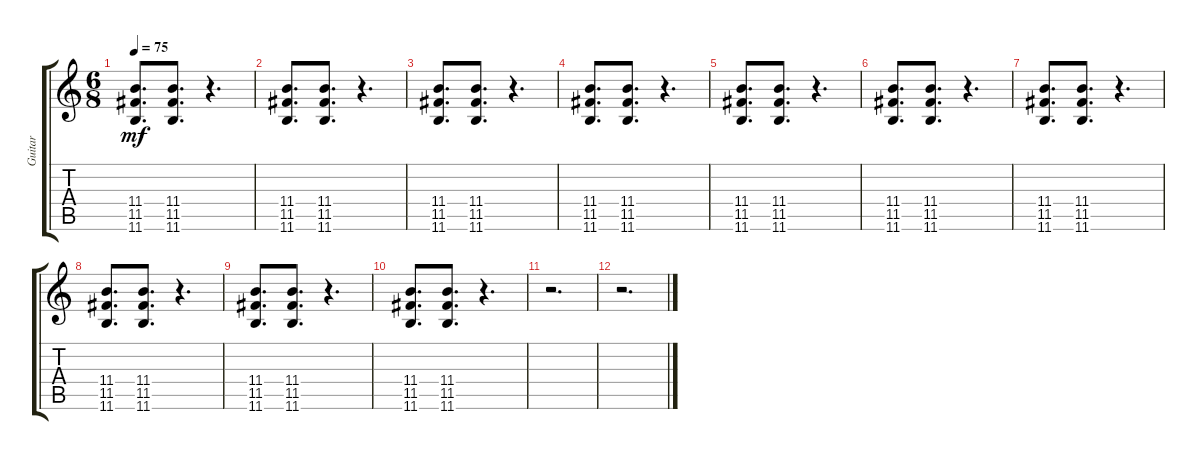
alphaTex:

\track ("Guitar" "Guitar") {mute instrument acousticguitarsteel}
\staff {score tabs}
\tuning (E4 C4 G3 C3 G2 C2) {hide}
\ts (6 8)
\tempo 75
\clef g2
\ks c
(11.4 11.5 11.6).8{d dy mf} (11.4 11.5 11.6).8{d} r.4{d} |
(11.4 11.5 11.6).8{d} (11.4 11.5 11.6).8{d} r.4{d} |
(11.4 11.5 11.6).8{d} (11.4 11.5 11.6).8{d} r.4{d} |
(11.4 11.5 11.6).8{d} (11.4 11.5 11.6).8{d} r.4{d} |
(11.4 11.5 11.6).8{d} (11.4 11.5 11.6).8{d} r.4{d} |
(11.4 11.5 11.6).8{d} (11.4 11.5 11.6).8{d} r.4{d} |
(11.4 11.5 11.6).8{d} (11.4 11.5 11.6).8{d} r.4{d} |
(11.4 11.5 11.6).8{d} (11.4 11.5 11.6).8{d} r.4{d} |
(11.4 11.5 11.6).8{d} (11.4 11.5 11.6).8{d} r.4{d} |
(11.4 11.5 11.6).8{d} (11.4 11.5 11.6).8{d} r.4{d} |
r.2{d} |
r.2{d}
